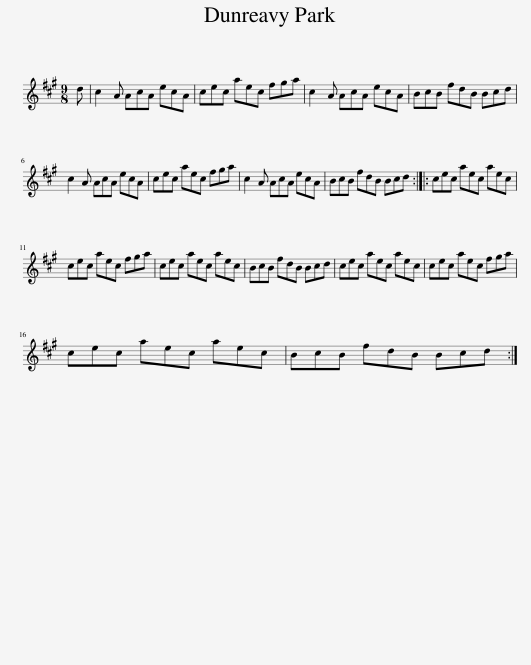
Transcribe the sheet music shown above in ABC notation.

X:1
L:1/8
M:9/8
I:linebreak $
K:A
V:1 treble
V:1
 d | c2 A AcA ecA | cec aec fga | c2 A AcA ecA | BcB fdB Bcd |$ %5
 c2 A AcA ecA | cec aec fga | c2 A AcA ecA | BcB fdB Bcd :: cec aec aec |$ %10
 cec aec fga | cec aec aec | BcB fdB Bcd | cec aec aec | cec aec fga |$ %15
 cec aec aec | BcB fdB Bcd :| %17
